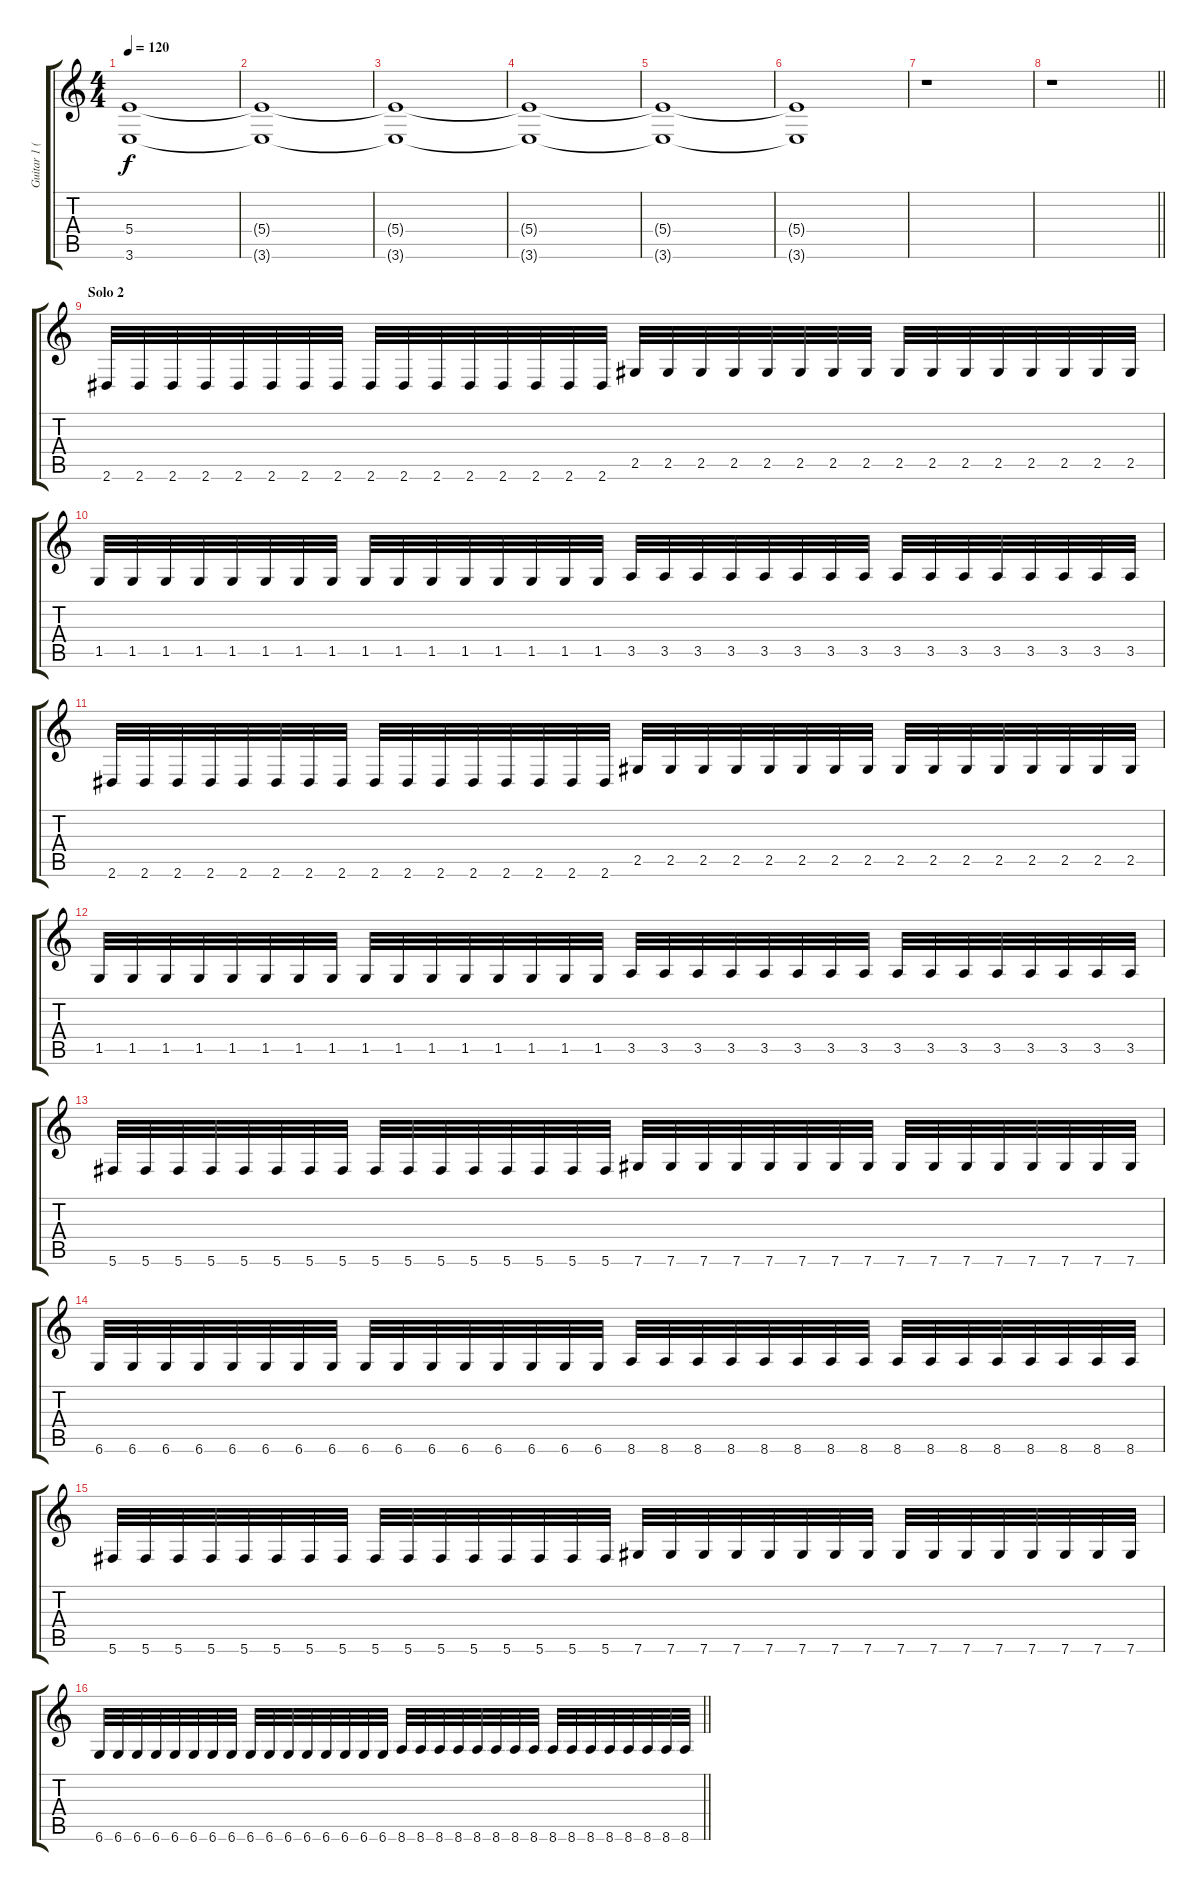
\track ("Guitar 1 (Peter)" "Guitar 1 (") {instrument distortionguitar}
\staff {score tabs}
\tuning (Db4 Ab3 E3 B2 Gb2 Db2) {hide}
\ts (4 4)
\tempo 120
\clef g2
\ks c
(5.4{t} 3.6{t}).1{dy f} |
(5.4{t} 3.6{t}).1 |
(5.4{t} 3.6{t}).1 |
(5.4{t} 3.6{t}).1 |
(5.4{t} 3.6{t}).1 |
(5.4{t} 3.6{t}).1 |
r.1 |
\barLineRight lightlight
r.1 |
\section ("" "Solo 2")
2.6.32 2.6.32 2.6.32 2.6.32 2.6.32 2.6.32 2.6.32 2.6.32 2.6.32 2.6.32 2.6.32 2.6.32 2.6.32 2.6.32 2.6.32 2.6.32 2.5.32 2.5.32 2.5.32 2.5.32 2.5.32 2.5.32 2.5.32 2.5.32 2.5.32 2.5.32 2.5.32 2.5.32 2.5.32 2.5.32 2.5.32 2.5.32 |
1.5.32 1.5.32 1.5.32 1.5.32 1.5.32 1.5.32 1.5.32 1.5.32 1.5.32 1.5.32 1.5.32 1.5.32 1.5.32 1.5.32 1.5.32 1.5.32 3.5.32 3.5.32 3.5.32 3.5.32 3.5.32 3.5.32 3.5.32 3.5.32 3.5.32 3.5.32 3.5.32 3.5.32 3.5.32 3.5.32 3.5.32 3.5.32 |
2.6.32 2.6.32 2.6.32 2.6.32 2.6.32 2.6.32 2.6.32 2.6.32 2.6.32 2.6.32 2.6.32 2.6.32 2.6.32 2.6.32 2.6.32 2.6.32 2.5.32 2.5.32 2.5.32 2.5.32 2.5.32 2.5.32 2.5.32 2.5.32 2.5.32 2.5.32 2.5.32 2.5.32 2.5.32 2.5.32 2.5.32 2.5.32 |
1.5.32 1.5.32 1.5.32 1.5.32 1.5.32 1.5.32 1.5.32 1.5.32 1.5.32 1.5.32 1.5.32 1.5.32 1.5.32 1.5.32 1.5.32 1.5.32 3.5.32 3.5.32 3.5.32 3.5.32 3.5.32 3.5.32 3.5.32 3.5.32 3.5.32 3.5.32 3.5.32 3.5.32 3.5.32 3.5.32 3.5.32 3.5.32 |
5.6.32 5.6.32 5.6.32 5.6.32 5.6.32 5.6.32 5.6.32 5.6.32 5.6.32 5.6.32 5.6.32 5.6.32 5.6.32 5.6.32 5.6.32 5.6.32 7.6.32 7.6.32 7.6.32 7.6.32 7.6.32 7.6.32 7.6.32 7.6.32 7.6.32 7.6.32 7.6.32 7.6.32 7.6.32 7.6.32 7.6.32 7.6.32 |
6.6.32 6.6.32 6.6.32 6.6.32 6.6.32 6.6.32 6.6.32 6.6.32 6.6.32 6.6.32 6.6.32 6.6.32 6.6.32 6.6.32 6.6.32 6.6.32 8.6.32 8.6.32 8.6.32 8.6.32 8.6.32 8.6.32 8.6.32 8.6.32 8.6.32 8.6.32 8.6.32 8.6.32 8.6.32 8.6.32 8.6.32 8.6.32 |
5.6.32 5.6.32 5.6.32 5.6.32 5.6.32 5.6.32 5.6.32 5.6.32 5.6.32 5.6.32 5.6.32 5.6.32 5.6.32 5.6.32 5.6.32 5.6.32 7.6.32 7.6.32 7.6.32 7.6.32 7.6.32 7.6.32 7.6.32 7.6.32 7.6.32 7.6.32 7.6.32 7.6.32 7.6.32 7.6.32 7.6.32 7.6.32 |
\barLineRight lightlight
6.6.32 6.6.32 6.6.32 6.6.32 6.6.32 6.6.32 6.6.32 6.6.32 6.6.32 6.6.32 6.6.32 6.6.32 6.6.32 6.6.32 6.6.32 6.6.32 8.6.32 8.6.32 8.6.32 8.6.32 8.6.32 8.6.32 8.6.32 8.6.32 8.6.32 8.6.32 8.6.32 8.6.32 8.6.32 8.6.32 8.6.32 8.6.32
